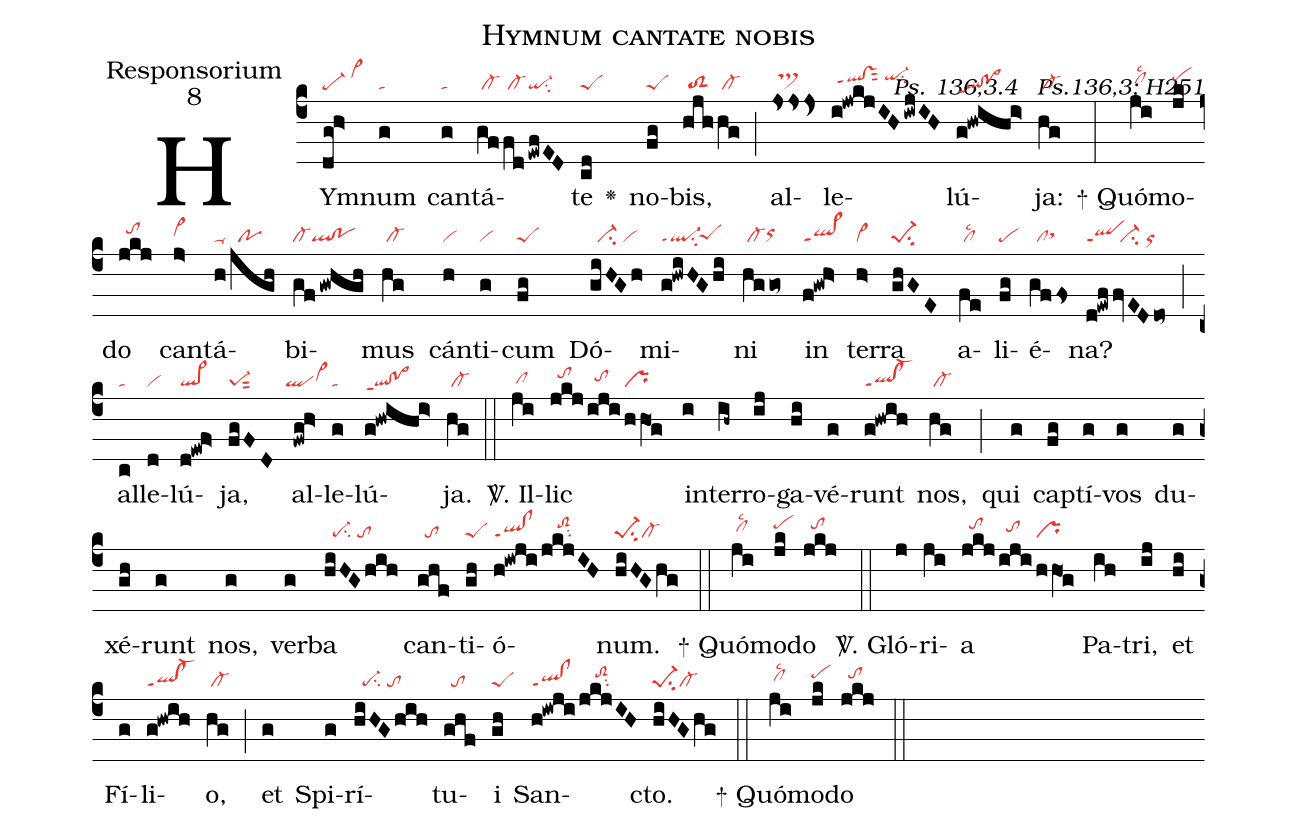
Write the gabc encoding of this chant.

name:Hymnum cantate nobis;
office-part:Responsorium;
mode:8;
commentary:ꝶ Ps. 136,3.4 ꝟ Ps.136,3; H251;
nabc-lines:1;
%%
(c4)HYm(dg!h>|pe-/vi>hj)num(g|ta) can(g|ta)tá(gf|/cl-|/fd|/cl-|ewfED|qi-su2)te(cd|peS)
<v>\greheightstar</v>()
no(fg|peS)bis,(hjh|/toS2|/hg|/cl-) (;)
al(jssjs>|//ts>hi)le(i!jwkjIHiwjIH|/qlhh!vshhppt1sut2/qi-hisu2)lú(g!hwihi>|ql!po>ppt1)ja:(hg|/cl-) (:)

+ Quó(ji|/clhhlsc2)mo(jk|pehi)do(jkj|//tohi) can(j>|vi>hh)tá(h|ta-|/jgh|//po)bi(gfgwhgh|cl-ql!po)mus(hg|/cl-)
cán(h|vi)ti(g|vi)cum(fg|peS) Dó(giHGh|//ci-/vi)mi(g!hwiHGhi|ql-ppt1su2`peShg)ni(hggo~|/cl-orhh)
in(f!gwh>|ql>ppt1) ter(h>|vi>)ra(ghGE|pe-1su2) a(fe|/cllsc2)li(fg|pe)é(gffs|//clsthh)na?(d!ewf|qlppt1|fvEDdo~|//ci-/or) (;)
al(c|ta)le(d|vi)lú(d!ewf>|ql>)ja,(fgFD|pe-1sut2) al(fwg!h>|``qlvi>hh)le(g|ta)lú(g!hwihi>|ql!po>ppt1)ja.(hg|/cl-) (::)

<sp>V/</sp>.
Il(ji|/clhg)lic(jkj|//tohi|/iji|//tohh|/hhO1g|pr) in(i)ter(ih~)ro(ij)ga(hi)vé(g)runt(g!hwih|ql!cl-ppt1) nos,(hg|/cl-) (;)
qui(g) cap(fg)tí(g)vos(g) du(g)xé(gh)runt(g) nos,(g)
ver(g)ba(hiHGhih|//pe-su2/to) can(ghf|//to)ti(gh|peS)ó(h!iwji|ql!clppt1|/jkjIH|////toS2hisu2)num.(hiHGhg|pe-1su2cl-) (::)

+ Quó(ji|/clhhlsc2)mo(jk|pehi)do(jkj|//tohi) (::)

<sp>V/</sp>.
Gló(j)ri(ji)a(jkj|//tohi|/iji|//tohh|/hhO1g|pr) Pa(ih)tri,(ij)
et(hi) Fí(g)li(g!hwih|ql!cl-ppt1)o,(hg|/cl-) (;)
et(g) Spi(g)rí(hiHGhih|//pe-su2/to)tu(ghf|//to)i(gh|peS)
San(h!iwji|ql!clppt1|/jkjIH|////toS2hisu2)cto.(hiHGhg|pe-1su2cl-) (::)

+ Quó(ji|/clhhlsc2)mo(jk|pehi)do(jkj|//tohi) (::)
